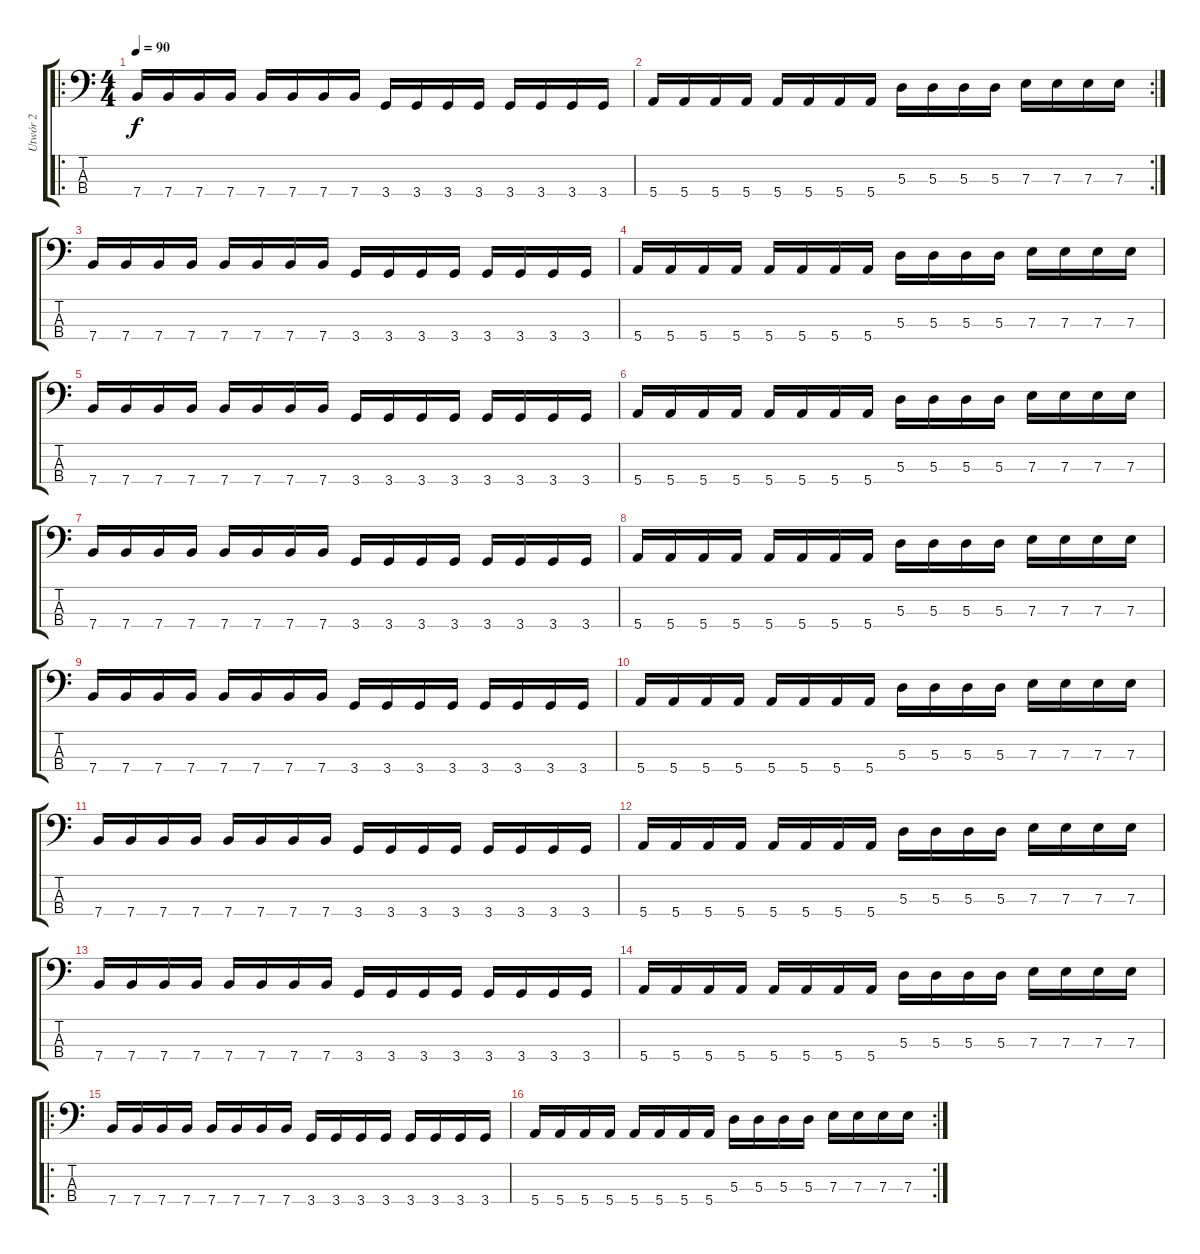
\track ("Utwór 2" "Utwór 2") {instrument electricbasspick}
\staff {score tabs}
\tuning (G2 D2 A1 E1) {hide}
\ro
\ts (4 4)
\tempo 90
\clef f4
\ks c
7.4.16{dy f} 7.4.16 7.4.16 7.4.16 7.4.16 7.4.16 7.4.16 7.4.16 3.4.16 3.4.16 3.4.16 3.4.16 3.4.16 3.4.16 3.4.16 3.4.16 |
\rc 2
5.4.16 5.4.16 5.4.16 5.4.16 5.4.16 5.4.16 5.4.16 5.4.16 5.3.16 5.3.16 5.3.16 5.3.16 7.3.16 7.3.16 7.3.16 7.3.16 |
7.4.16 7.4.16 7.4.16 7.4.16 7.4.16 7.4.16 7.4.16 7.4.16 3.4.16 3.4.16 3.4.16 3.4.16 3.4.16 3.4.16 3.4.16 3.4.16 |
5.4.16 5.4.16 5.4.16 5.4.16 5.4.16 5.4.16 5.4.16 5.4.16 5.3.16 5.3.16 5.3.16 5.3.16 7.3.16 7.3.16 7.3.16 7.3.16 |
7.4.16 7.4.16 7.4.16 7.4.16 7.4.16 7.4.16 7.4.16 7.4.16 3.4.16 3.4.16 3.4.16 3.4.16 3.4.16 3.4.16 3.4.16 3.4.16 |
5.4.16 5.4.16 5.4.16 5.4.16 5.4.16 5.4.16 5.4.16 5.4.16 5.3.16 5.3.16 5.3.16 5.3.16 7.3.16 7.3.16 7.3.16 7.3.16 |
7.4.16 7.4.16 7.4.16 7.4.16 7.4.16 7.4.16 7.4.16 7.4.16 3.4.16 3.4.16 3.4.16 3.4.16 3.4.16 3.4.16 3.4.16 3.4.16 |
5.4.16 5.4.16 5.4.16 5.4.16 5.4.16 5.4.16 5.4.16 5.4.16 5.3.16 5.3.16 5.3.16 5.3.16 7.3.16 7.3.16 7.3.16 7.3.16 |
7.4.16 7.4.16 7.4.16 7.4.16 7.4.16 7.4.16 7.4.16 7.4.16 3.4.16 3.4.16 3.4.16 3.4.16 3.4.16 3.4.16 3.4.16 3.4.16 |
5.4.16 5.4.16 5.4.16 5.4.16 5.4.16 5.4.16 5.4.16 5.4.16 5.3.16 5.3.16 5.3.16 5.3.16 7.3.16 7.3.16 7.3.16 7.3.16 |
7.4.16 7.4.16 7.4.16 7.4.16 7.4.16 7.4.16 7.4.16 7.4.16 3.4.16 3.4.16 3.4.16 3.4.16 3.4.16 3.4.16 3.4.16 3.4.16 |
5.4.16 5.4.16 5.4.16 5.4.16 5.4.16 5.4.16 5.4.16 5.4.16 5.3.16 5.3.16 5.3.16 5.3.16 7.3.16 7.3.16 7.3.16 7.3.16 |
7.4.16 7.4.16 7.4.16 7.4.16 7.4.16 7.4.16 7.4.16 7.4.16 3.4.16 3.4.16 3.4.16 3.4.16 3.4.16 3.4.16 3.4.16 3.4.16 |
5.4.16 5.4.16 5.4.16 5.4.16 5.4.16 5.4.16 5.4.16 5.4.16 5.3.16 5.3.16 5.3.16 5.3.16 7.3.16 7.3.16 7.3.16 7.3.16 |
\ro
7.4.16 7.4.16 7.4.16 7.4.16 7.4.16 7.4.16 7.4.16 7.4.16 3.4.16 3.4.16 3.4.16 3.4.16 3.4.16 3.4.16 3.4.16 3.4.16 |
\rc 2
5.4.16 5.4.16 5.4.16 5.4.16 5.4.16 5.4.16 5.4.16 5.4.16 5.3.16 5.3.16 5.3.16 5.3.16 7.3.16 7.3.16 7.3.16 7.3.16
